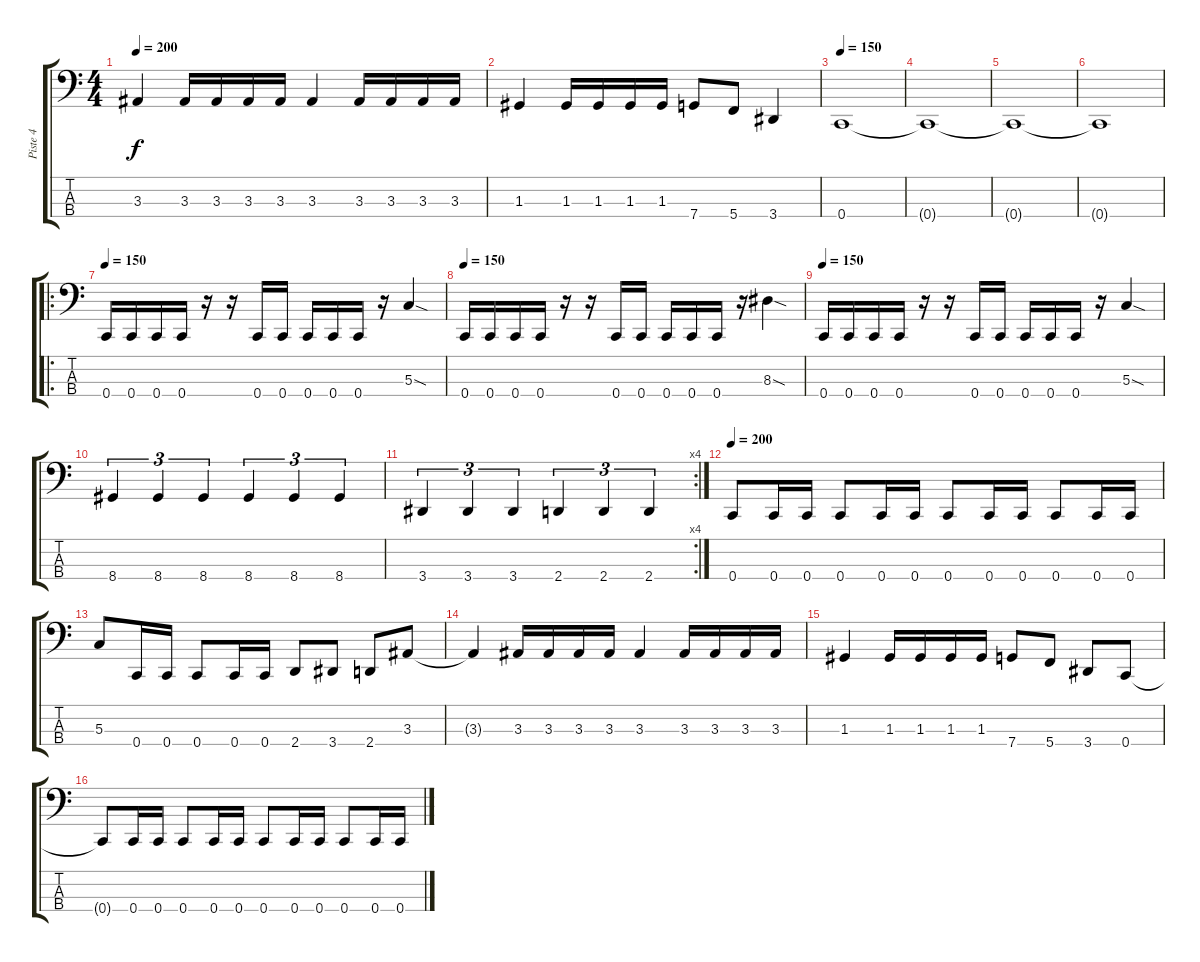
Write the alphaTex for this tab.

\track ("Piste 4" "Piste 4") {instrument electricbassfinger}
\staff {score tabs}
\tuning (F2 C2 G1 C1) {hide}
\ts (4 4)
\tempo 200
\clef f4
\ks c
3.3{t}.4{dy f} 3.3.16 3.3.16 3.3.16 3.3.16 3.3.4 3.3.16 3.3.16 3.3.16 3.3.16 |
1.3.4 1.3.16 1.3.16 1.3.16 1.3.16 7.4.8 5.4.8 3.4.4 |
\tempo 150
0.4.1 |
0.4{t}.1 |
0.4{t}.1 |
0.4{t}.1 |
\ro
\tempo 150
0.4.16 0.4.16 0.4.16 0.4.16 r.16 r.16 0.4.16 0.4.16 0.4.16 0.4.16 0.4.16 r.16 5.3{sod}.4 |
\tempo 150
0.4.16 0.4.16 0.4.16 0.4.16 r.16 r.16 0.4.16 0.4.16 0.4.16 0.4.16 0.4.16 r.16 8.3{sod}.4 |
\tempo 150
0.4.16 0.4.16 0.4.16 0.4.16 r.16 r.16 0.4.16 0.4.16 0.4.16 0.4.16 0.4.16 r.16 5.3{sod}.4 |
8.4.4{tu (3 2)} 8.4.4{tu (3 2)} 8.4.4{tu (3 2)} 8.4.4{tu (3 2)} 8.4.4{tu (3 2)} 8.4.4{tu (3 2)} |
\rc 4
3.4.4{tu (3 2)} 3.4.4{tu (3 2)} 3.4.4{tu (3 2)} 2.4.4{tu (3 2)} 2.4.4{tu (3 2)} 2.4.4{tu (3 2)} |
\tempo 200
0.4.8 0.4.16 0.4.16 0.4.8 0.4.16 0.4.16 0.4.8 0.4.16 0.4.16 0.4.8 0.4.16 0.4.16 |
5.3.8 0.4.16 0.4.16 0.4.8 0.4.16 0.4.16 2.4.8 3.4.8 2.4.8 3.3.8 |
3.3{t}.4 3.3.16 3.3.16 3.3.16 3.3.16 3.3.4 3.3.16 3.3.16 3.3.16 3.3.16 |
1.3.4 1.3.16 1.3.16 1.3.16 1.3.16 7.4.8 5.4.8 3.4.8 0.4.8 |
0.4{t}.8 0.4.16 0.4.16 0.4.8 0.4.16 0.4.16 0.4.8 0.4.16 0.4.16 0.4.8 0.4.16 0.4.16
